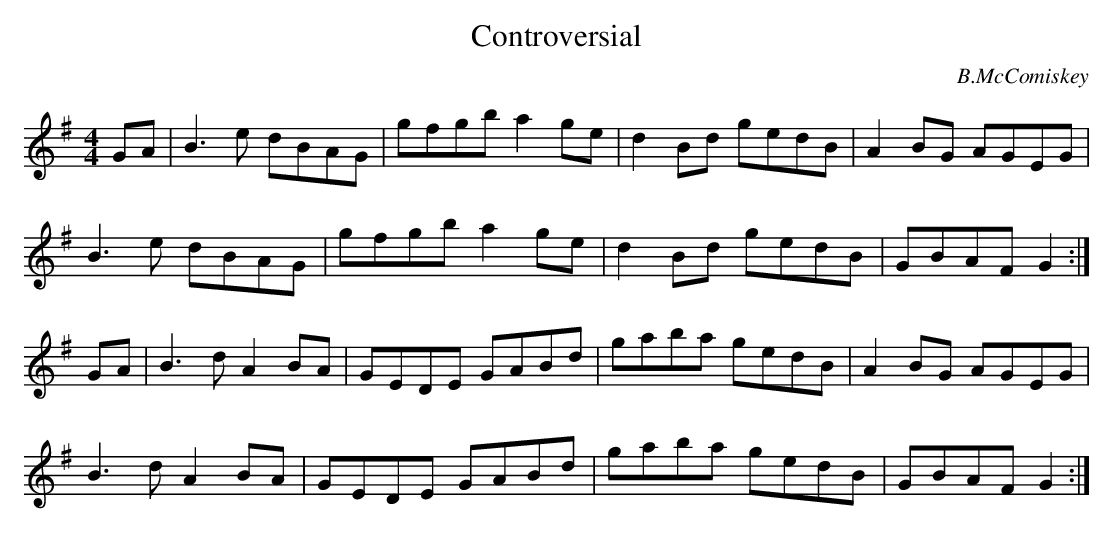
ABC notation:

X:1
T: Controversial
C: B.McComiskey
M: 4/4
L: 1/8
K: G
GA | B3 e dBAG | gfgb a2 ge | d2 Bd gedB |\
A2 BG AGEG |
B3 e dBAG | gfgb a2 ge | d2 Bd gedB | GBAF G2 :|
GA | B3 d A2 BA | GEDE GABd | gaba gedB |\
A2 BG AGEG |
B3 d A2 BA | GEDE GABd | gaba gedB |\
GBAF G2 :|
